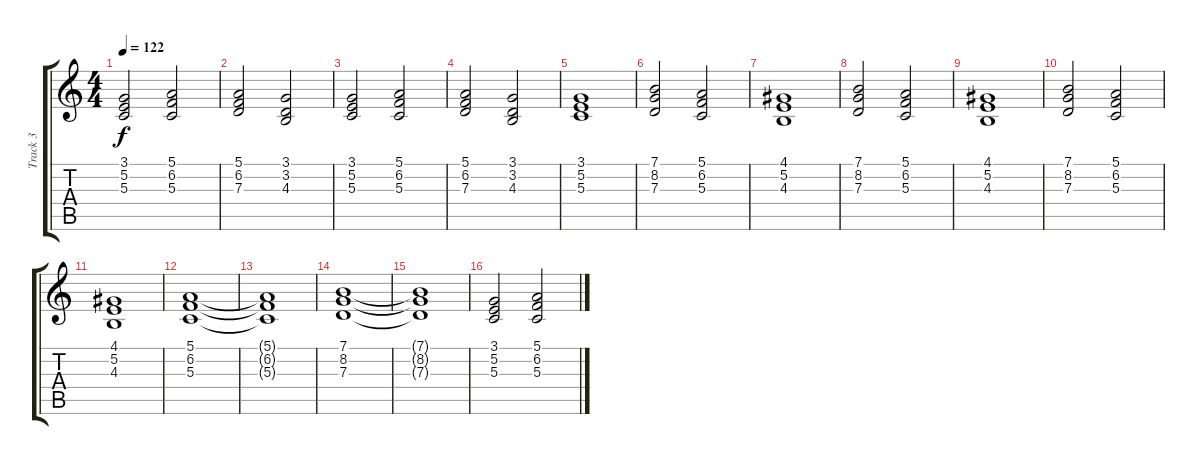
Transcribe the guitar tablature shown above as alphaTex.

\track ("Track 3" "Track 3") {instrument synthstrings2}
\staff {score tabs}
\tuning (E4 B3 G3 D3 A2 E2) {hide}
\ts (4 4)
\tempo 122
\clef g2
\ks c
(3.1 5.2 5.3).2{dy f} (5.1 6.2 5.3).2 |
(5.1 6.2 7.3).2 (3.1 3.2 4.3).2 |
(3.1 5.2 5.3).2 (5.1 6.2 5.3).2 |
(5.1 6.2 7.3).2 (3.1 3.2 4.3).2 |
(3.1 5.2 5.3).1 |
(7.1 8.2 7.3).2 (5.1 6.2 5.3).2 |
(4.1 5.2 4.3).1 |
(7.1 8.2 7.3).2 (5.1 6.2 5.3).2 |
(4.1 5.2 4.3).1 |
(7.1 8.2 7.3).2 (5.1 6.2 5.3).2 |
(4.1 5.2 4.3).1 |
(5.1 6.2 5.3).1 |
(5.1{t} 6.2{t} 5.3{t}).1 |
(7.1 8.2 7.3).1 |
(7.1{t} 8.2{t} 7.3{t}).1 |
(3.1 5.2 5.3).2 (5.1 6.2 5.3).2
